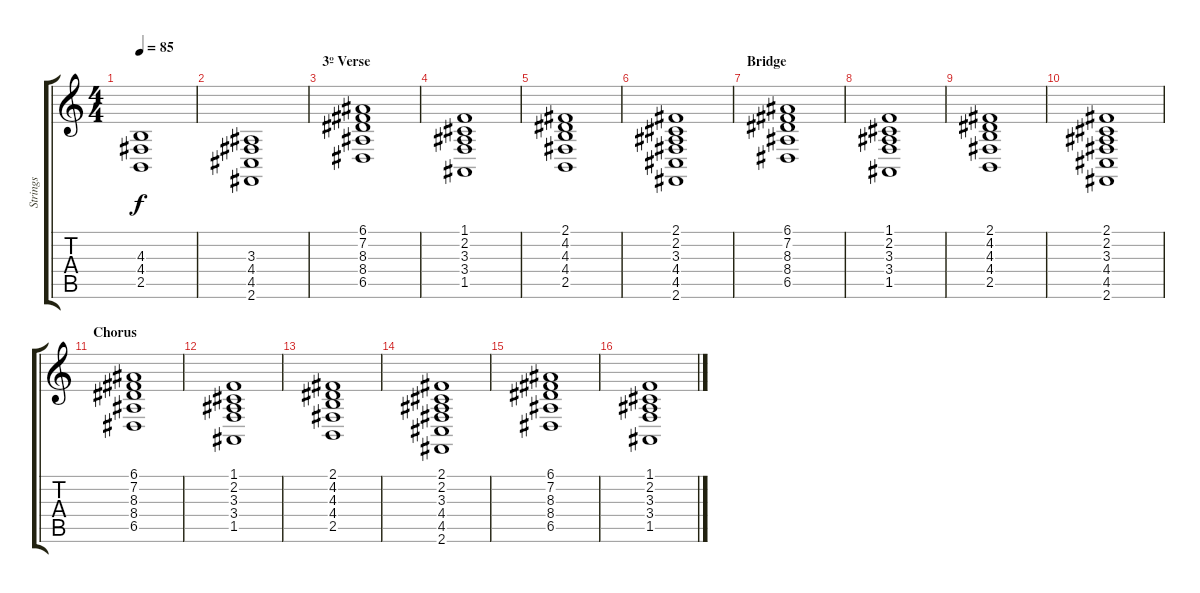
\track ("Strings" "Strings") {instrument stringensemble1}
\staff {score tabs}
\tuning (E4 B3 G3 D3 A2 E2) {hide}
\ts (4 4)
\tempo 85
\clef g2
\ks c
(4.3 4.4 2.5).1{dy f} |
(3.3 4.4 4.5 2.6).1 |
\section ("" "3º Verse")
(6.1 7.2 8.3 8.4 6.5).1{volume 8} |
(1.1 2.2 3.3 3.4 1.5).1 |
(2.1 4.2 4.3 4.4 2.5).1 |
(2.1 2.2 3.3 4.4 4.5 2.6).1 |
\section ("" "Bridge")
(6.1 7.2 8.3 8.4 6.5).1 |
(1.1 2.2 3.3 3.4 1.5).1 |
(2.1 4.2 4.3 4.4 2.5).1 |
(2.1 2.2 3.3 4.4 4.5 2.6).1 |
\section ("" "Chorus")
(6.1 7.2 8.3 8.4 6.5).1 |
(1.1 2.2 3.3 3.4 1.5).1 |
(2.1 4.2 4.3 4.4 2.5).1 |
(2.1 2.2 3.3 4.4 4.5 2.6).1 |
(6.1 7.2 8.3 8.4 6.5).1 |
(1.1 2.2 3.3 3.4 1.5).1
